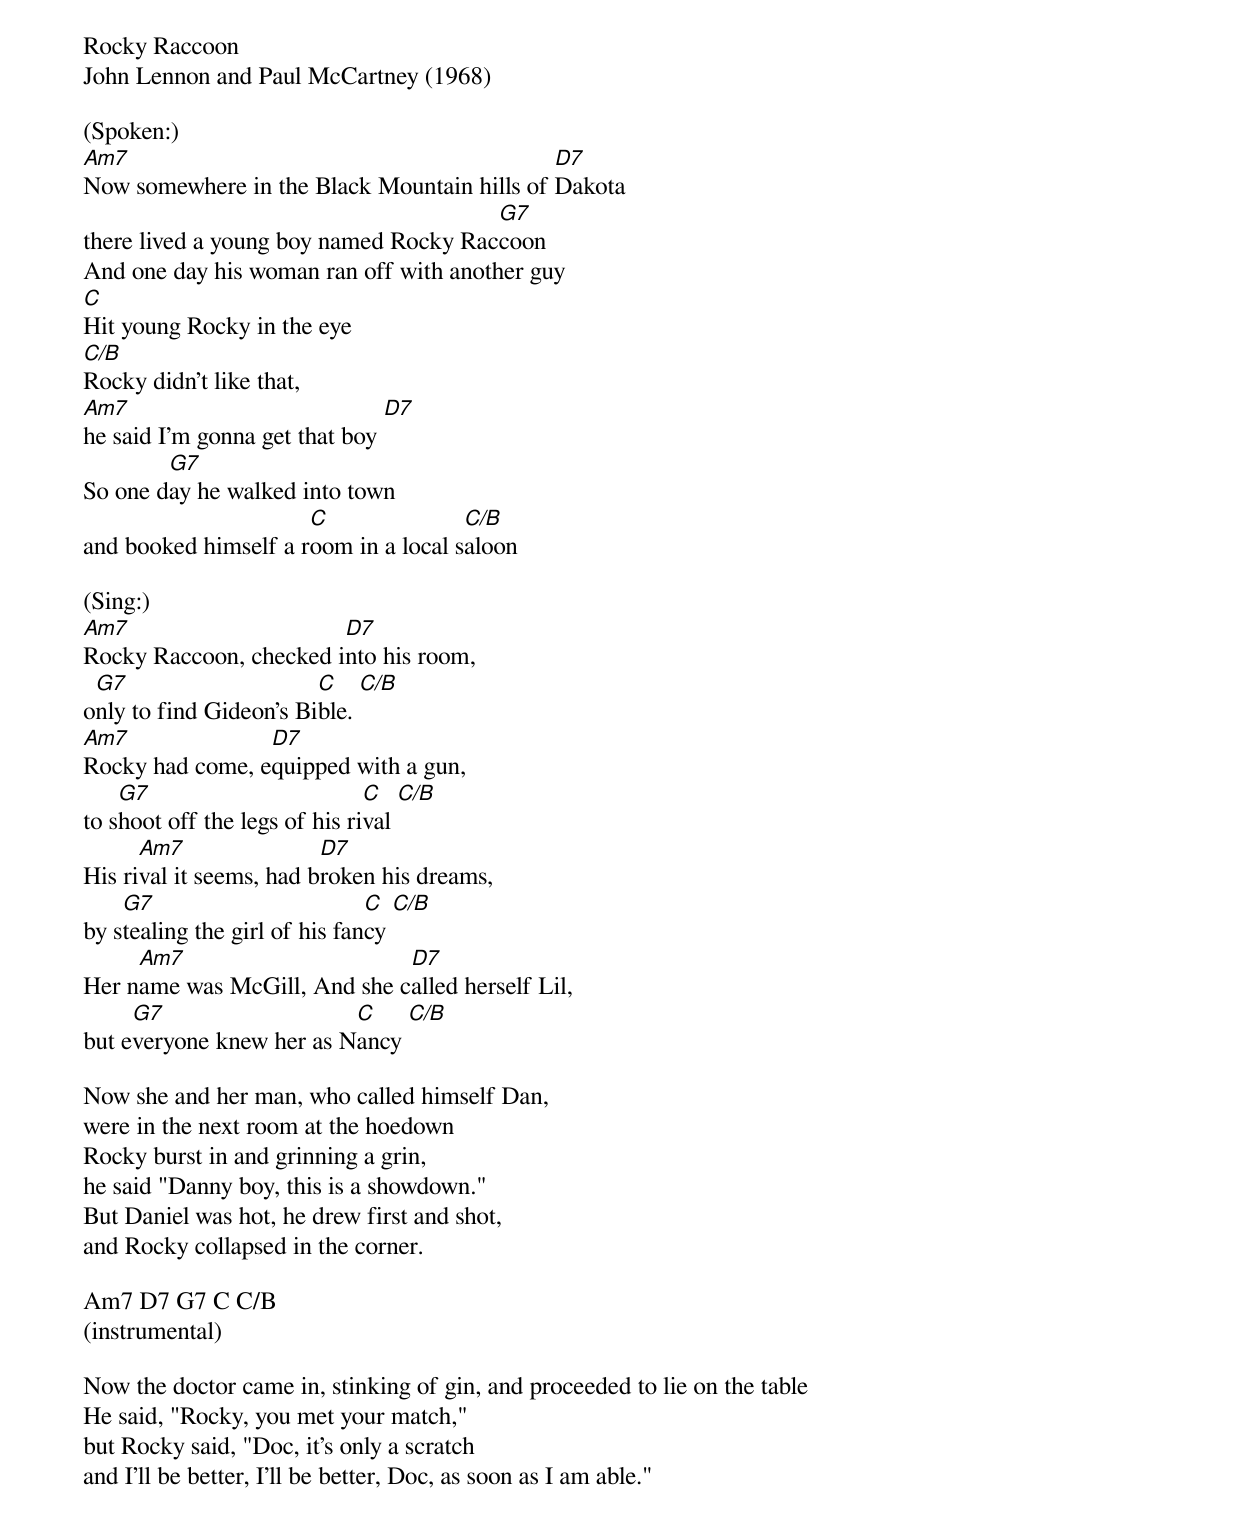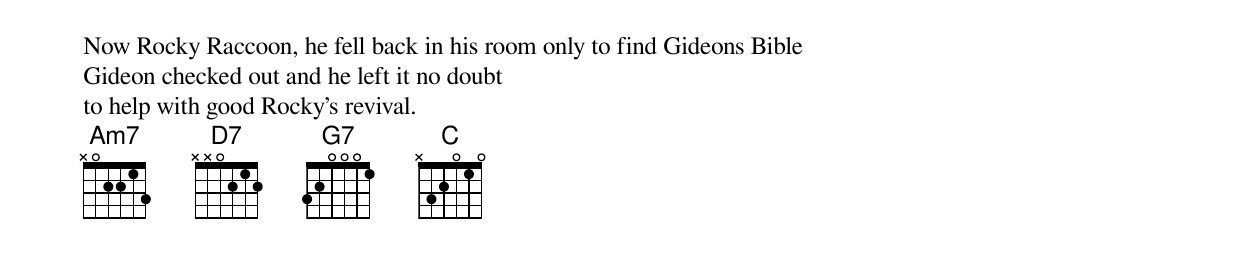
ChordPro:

Rocky Raccoon
John Lennon and Paul McCartney (1968)

(Spoken:)
[Am7]Now somewhere in the Black Mountain hills of [D7]Dakota
there lived a young boy named Rocky Rac[G7]coon
And one day his woman ran off with another guy
[C]Hit young Rocky in the eye
[C/B]Rocky didn't like that,
[Am7]he said I'm gonna get that boy [D7]
So one d[G7]ay he walked into town
and booked himself a r[C]oom in a local s[C/B]aloon

(Sing:)
[Am7]Rocky Raccoon, checked i[D7]nto his room,
o[G7]nly to find Gideon's Bi[C]ble. [C/B]
[Am7]Rocky had come, e[D7]quipped with a gun,
to s[G7]hoot off the legs of his ri[C]val [C/B]
His ri[Am7]val it seems, had b[D7]roken his dreams,
by s[G7]tealing the girl of his fan[C]cy [C/B]
Her n[Am7]ame was McGill, And she c[D7]alled herself Lil,
but e[G7]veryone knew her as N[C]ancy [C/B]

Now she and her man, who called himself Dan,
were in the next room at the hoedown
Rocky burst in and grinning a grin,
he said "Danny boy, this is a showdown."
But Daniel was hot, he drew first and shot,
and Rocky collapsed in the corner.

Am7 D7 G7 C C/B
(instrumental)

Now the doctor came in, stinking of gin, and proceeded to lie on the table
He said, "Rocky, you met your match,"
but Rocky said, "Doc, it's only a scratch
and I'll be better, I'll be better, Doc, as soon as I am able."

Now Rocky Raccoon, he fell back in his room only to find Gideons Bible
Gideon checked out and he left it no doubt
to help with good Rocky's revival.
